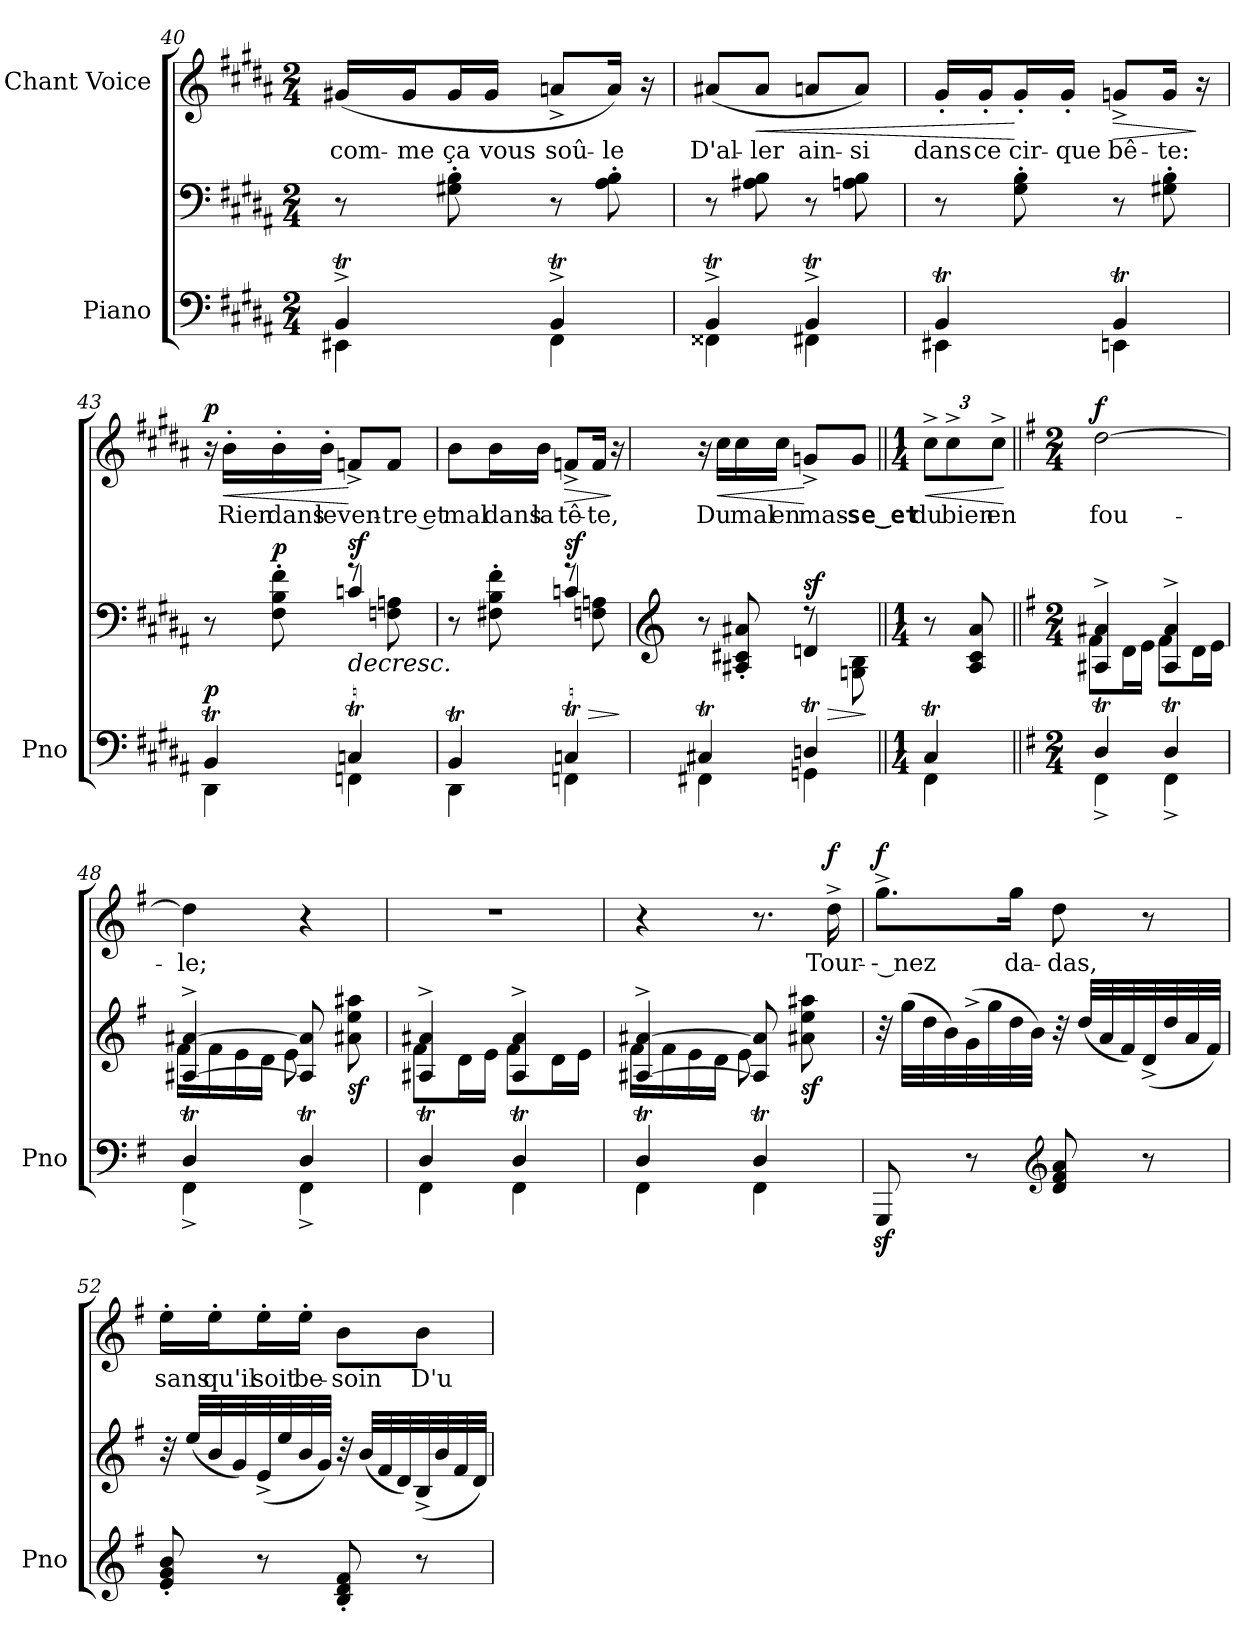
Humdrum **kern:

**kern	**kern	**dynam	**kern	**text	**dynam
*part2	*part2	*part2	*part1	*part1	*part1
*staff3	*staff2	*staff2/3	*staff1	*staff1	*staff1
*I"Piano	*	*	*I"Chant Voice	*	*
*I'Pno	*	*	*	*	*
*clefF4	*clefF4	*	*clefG2	*	*
*k[f#c#g#d#a#]	*k[f#c#g#d#a#]	*	*k[f#c#g#d#a#]	*	*
*M2/4	*M2/4	*	*M2/4	*	*
=40	=40	=40	=40	=40	=40
*^	*	*	*	*	*
4BBT^/	4EE#X\	8r	.	(>16g#X/LL	com-	.
.	.	.	.	16g#/J	-me	.
.	.	8G#X\' 8B\'	.	16g#/L	ça	.
.	.	.	.	16g#/JJ	vous	.
4BBT^/	4FF#\	8r	.	8an^>/L	soû-	.
.	.	8A#\' 8B\'	.	16a/Jk)	-le	.
.	.	.	.	16r	.	.
=41	=41	=41	=41	=41	=41	=41
4BBT^/	4FF##X\	8r	.	(>8a#X/L	D'al-	.
!	!	!	!	!	!	!LO:HP:b
.	.	8A#X\ 8B\	.	8a#/J	-ler	<
4BBT^/	4FF#X\	8r	.	8an/L	ain-	.
.	.	8An\ 8B\	.	8a/J)	-si	.
=42	=42	=42	=42	=42	=42	=42
4BBT/	4EE#X\	8r	.	16g#'>/LL	dans	.
.	.	.	.	16g#'>/J	ce	.
.	.	8G#\' 8B\'	.	16g#'>/L	cir-	[
.	.	.	.	16g#'>/JJ	-que	.
!	!	!	!	!	!	!LO:HP:b
4BBT/	4EEn\	8r	.	8gn^>/L	bê-	>
.	.	8G#X\' 8B\'	.	16g/Jk	-te:	.
.	.	.	.	16r	.	]
=43	=43	=43	=43	=43	=43	=43
*	*	*^	*	*	*	*
!	!	!	!	!LO:DY:a=2	!	!	!LO:DY:a
4BBT/	4DD#\	8r	4ryy	p	16r	.	p
!	!	!	!	!	!	!	!LO:HP:b
.	.	.	.	.	16b'\LL	Rien	<
!	!	!	!	!LO:DY:a	!	!	!
.	.	8F#\'> 8B\'> 8f#\'>	.	p	16b'\	dans	.
.	.	.	.	.	16b'\JJ	le	.
!	!	!	!	!LO:HP:b	!	!	!
!	!	!	!	!LO:DY:n=1:a	!	!	!
4CnT/	4FFn\	8r	4cn/	> sf	8fn^>/L	ven-	[
.	.	8Fn\ 8An\	.	.	8f/J	-tre et	.
=44	=44	=44	=44	=44	=44	=44	=44
4BBT/	4DD#\	8r	4ryy	.	8b\L	mal	.
.	.	8F#X\'> 8B\'> 8f#\'>	.	.	16b\L	dans	.
.	.	.	.	.	16b\JJ	la	.
!	!	!	!	!LO:HP:b	!	!	!LO:HP:b
!	!	!	!	!LO:DY:n=1:a	!	!	!
4CnT/	4FFn\	8r	4cn/	> sf	8fn^>/L	tê-	>
.	.	8Fn\ 8An\	.	.	16f/Jk	-te,	.
.	.	.	.	.	16r	.	]
*v	*v	*	*	*	*	*	*
*	*v	*v	*	*	*	*
.	.	]	.	.	.
=45	=45	=45	=45	=45	=45
*	*clefG2	*	*	*	*
!LO:TR:acc=#	!	!	!	!	!
*^	*^	*	*	*	*
4C#XT/	4FF#X\	8r	4ryy	.	16r	.	.
!	!	!	!	!	!	!	!LO:HP:b
.	.	.	.	.	16cc#\LL	Du	<
.	.	8A#X/'< 8c#X/'< 8a#X/'<	.	.	16cc#\	mal	.
.	.	.	.	.	16cc#\JJ	en	.
!	!	!	!	!LO:HP:b	!	!	!
!	!	!	!	!LO:DY:n=1:a	!	!	!
4DnT/	4GGn\	8r	4dn/	> sf	8gn^>/L	mas-	[
.	.	8Gn\ 8B\	.	.	8g/J	-se‿et	.
*v	*v	*	*	*	*	*	*
*	*v	*v	*	*	*	*
.	.	]	.	.	.
=46||	=46||	=46||	=46||	=46||	=46||
*M1/4	*M1/4	*	*M1/4	*	*
*^	*	*	*	*	*
!	!	!	!	!	!	!LO:HP:b
4C#T/	4FF#\	8r	.	12cc#^\L	du	<
.	.	.	.	12cc#^\	bien	.
.	.	8A#/ 8c#/ 8a#/	]	.	.	.
.	.	.	.	12cc#^\J	en	.
*v	*v	*	*	*	*	*
.	.	.	.	.	[
=47||	=47||	=47||	=47||	=47||	=47||
*k[f#]	*k[f#]	*	*k[f#]	*	*
*M2/4	*M2/4	*	*M2/4	*	*
*^	*^	*	*	*	*
!	!	!	!	!	!	!	!LO:DY:a
4DT/	4FF#^\	4A#X/^ 4a#X/^	8f#\L	.	[2dd\	fou-	f
.	.	.	16d\L	.	.	.	.
.	.	.	16e\JJ	.	.	.	.
4DT/	4FF#^\	4A#/^ 4a#/^	8f#\L	.	.	.	.
.	.	.	16d\L	.	.	.	.
.	.	.	16e\JJ	.	.	.	.
=48	=48	=48	=48	=48	=48	=48	=48
4DT/	4FF#^\	[<4A#X/^ [4a#X/^	16f#\LL	.	4dd\]	-le;	.
.	.	.	16f#\	.	.	.	.
.	.	.	16e\	.	.	.	.
.	.	.	16d\JJ	.	.	.	.
4DT/	4FF#^\	8A#/] 8a#/]	8e\	.	4r	.	.
!	!	!	!	!LO:DY:b	!	!	!
.	.	8a#X\ 8ee\ 8aa#X\	8ryy	sf	.	.	.
=49	=49	=49	=49	=49	=49	=49	=49
4DT/	4FF#\	4A#X/^ 4a#X/^	8f#\L	.	2r	.	.
.	.	.	16d\L	.	.	.	.
.	.	.	16e\JJ	.	.	.	.
4DT/	4FF#\	4A#/^ 4a#/^	8f#\L	.	.	.	.
.	.	.	16d\L	.	.	.	.
.	.	.	16e\JJ	.	.	.	.
=50	=50	=50	=50	=50	=50	=50	=50
4DT/	4FF#\	[<4A#X/^ [4a#X/^	16f#\LL	.	4r	.	.
.	.	.	16f#\	.	.	.	.
.	.	.	16e\	.	.	.	.
.	.	.	16d\JJ	.	.	.	.
4DT/	4FF#\	8A#/] 8a#/]	8e\	.	8.r	.	.
!	!	!	!	!LO:DY:b	!	!	!
.	.	8a#X\ 8ee\ 8aa#X\	8ryy	sf	.	.	.
!	!	!	!	!	!	!	!LO:DY:a
.	.	.	.	.	16dd^\	Tour-	f
*v	*v	*	*	*	*	*	*
*	*v	*v	*	*	*	*
=51	=51	=51	=51	=51	=51
!	!	!	!	!	!LO:DY:a
8GGGz</	32r	.	8.gg^\L	-- nez	f
.	(32gg\LLL	.	.	.	.
.	32dd\	.	.	.	.
.	32b\)	.	.	.	.
8r	(32g^\	.	.	.	.
.	32gg\	.	.	.	.
.	32dd\	.	16gg\Jk	da-	.
.	32b\JJJ)	.	.	.	.
*clefG2	*	*	*	*	*
8d/ 8f#/ 8a/	32r	.	8dd\	-das,	.
.	(32dd/LLL	.	.	.	.
.	32a/	.	.	.	.
.	32f#/)	.	.	.	.
8r	(32d^/	.	8r	.	.
.	32dd/	.	.	.	.
.	32a/	.	.	.	.
.	32f#/JJJ)	.	.	.	.
=52	=52	=52	=52	=52	=52
8e/' 8g/' 8b/'	32r	.	16ee'\LL	sans	.
.	(32ee/LLL	.	.	.	.
.	32b/	.	16ee'\J	qu'il	.
.	32g/)	.	.	.	.
8r	(32e^/	.	16ee'\L	soit	.
.	32ee/	.	.	.	.
.	32b/	.	16ee'\JJ	be-	.
.	32g/JJJ)	.	.	.	.
8B/' 8d/' 8f#/'	32r	.	8b\L	-soin	.
.	(32b/LLL	.	.	.	.
.	32f#/	.	.	.	.
.	32d/)	.	.	.	.
8r	(32B^/	.	8b\J	D'u-	.
.	32b/	.	.	.	.
.	32f#/	.	.	.	.
.	32d/JJJ)	.	.	.	.
=	=	=	=	=	=
*-	*-	*-	*-	*-	*-
